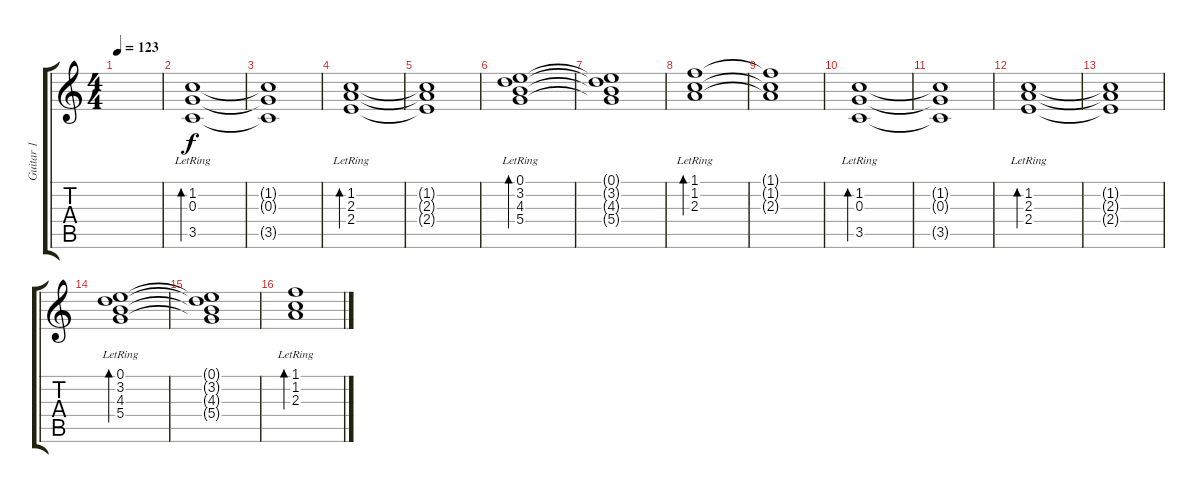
\track ("Guitar 1" "Guitar 1") {instrument acousticguitarsteel}
\staff {score tabs}
\tuning (E4 B3 G3 D3 A2 E2) {hide}
\ts (4 4)
\tempo 123
\clef g2
\ks c
|
(1.2{lr} 0.3{lr} 3.5{lr}).1{bd 480} |
(1.2{t} 0.3{t} 3.5{t}).1 |
(1.2{lr} 2.3{lr} 2.4{lr}).1{bd 240} |
(1.2{t} 2.3{t} 2.4{t}).1 |
(0.1{lr} 3.2{lr} 4.3{lr} 5.4{lr}).1{bd 240} |
(0.1{t} 3.2{t} 4.3{t} 5.4{t}).1 |
(1.1{lr} 1.2{lr} 2.3{lr}).1{bd 240} |
(1.1{t} 1.2{t} 2.3{t}).1 |
(1.2{lr} 0.3{lr} 3.5{lr}).1{bd 480} |
(1.2{t} 0.3{t} 3.5{t}).1 |
(1.2{lr} 2.3{lr} 2.4{lr}).1{bd 240} |
(1.2{t} 2.3{t} 2.4{t}).1 |
(0.1{lr} 3.2{lr} 4.3{lr} 5.4{lr}).1{bd 240} |
(0.1{t} 3.2{t} 4.3{t} 5.4{t}).1 |
(1.1{lr} 1.2{lr} 2.3{lr}).1{bd 240}
